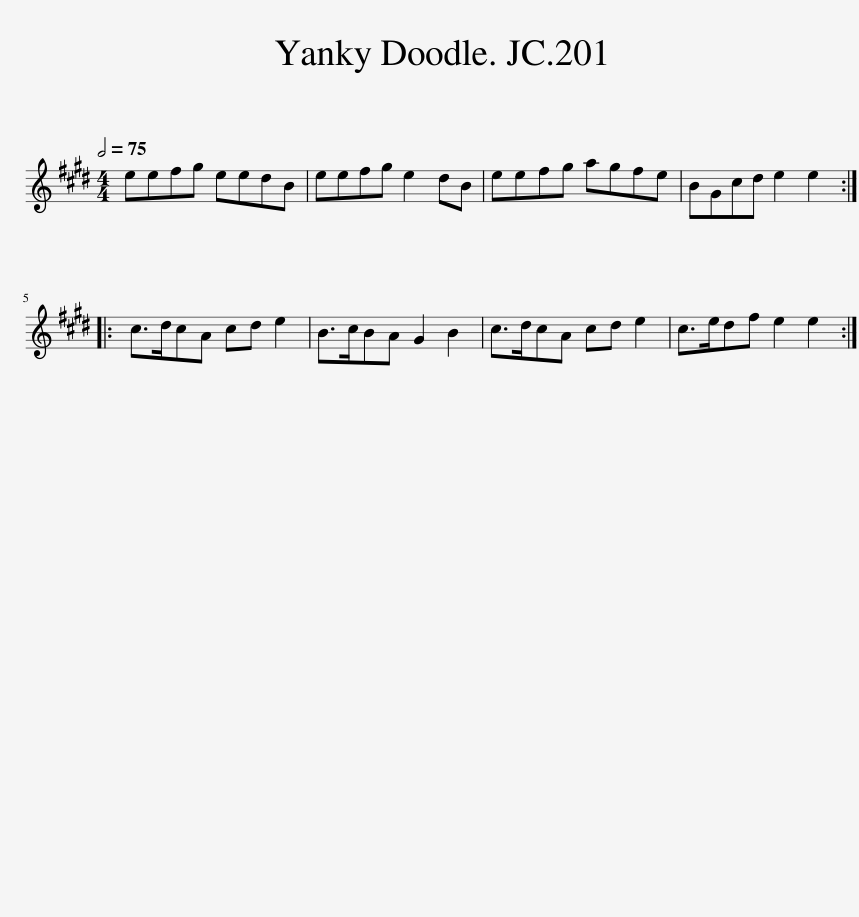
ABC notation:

X:1
L:1/8
Q:1/2=75
M:4/4
I:linebreak $
K:E
V:1 treble
V:1
 eefg eedB | eefg e2 dB | eefg agfe | BGcd e2 e2 ::$ c>dcA cd e2 | %5
 B>cBA G2 B2 | c>dcA cd e2 | c>edf e2 e2 :| %8
